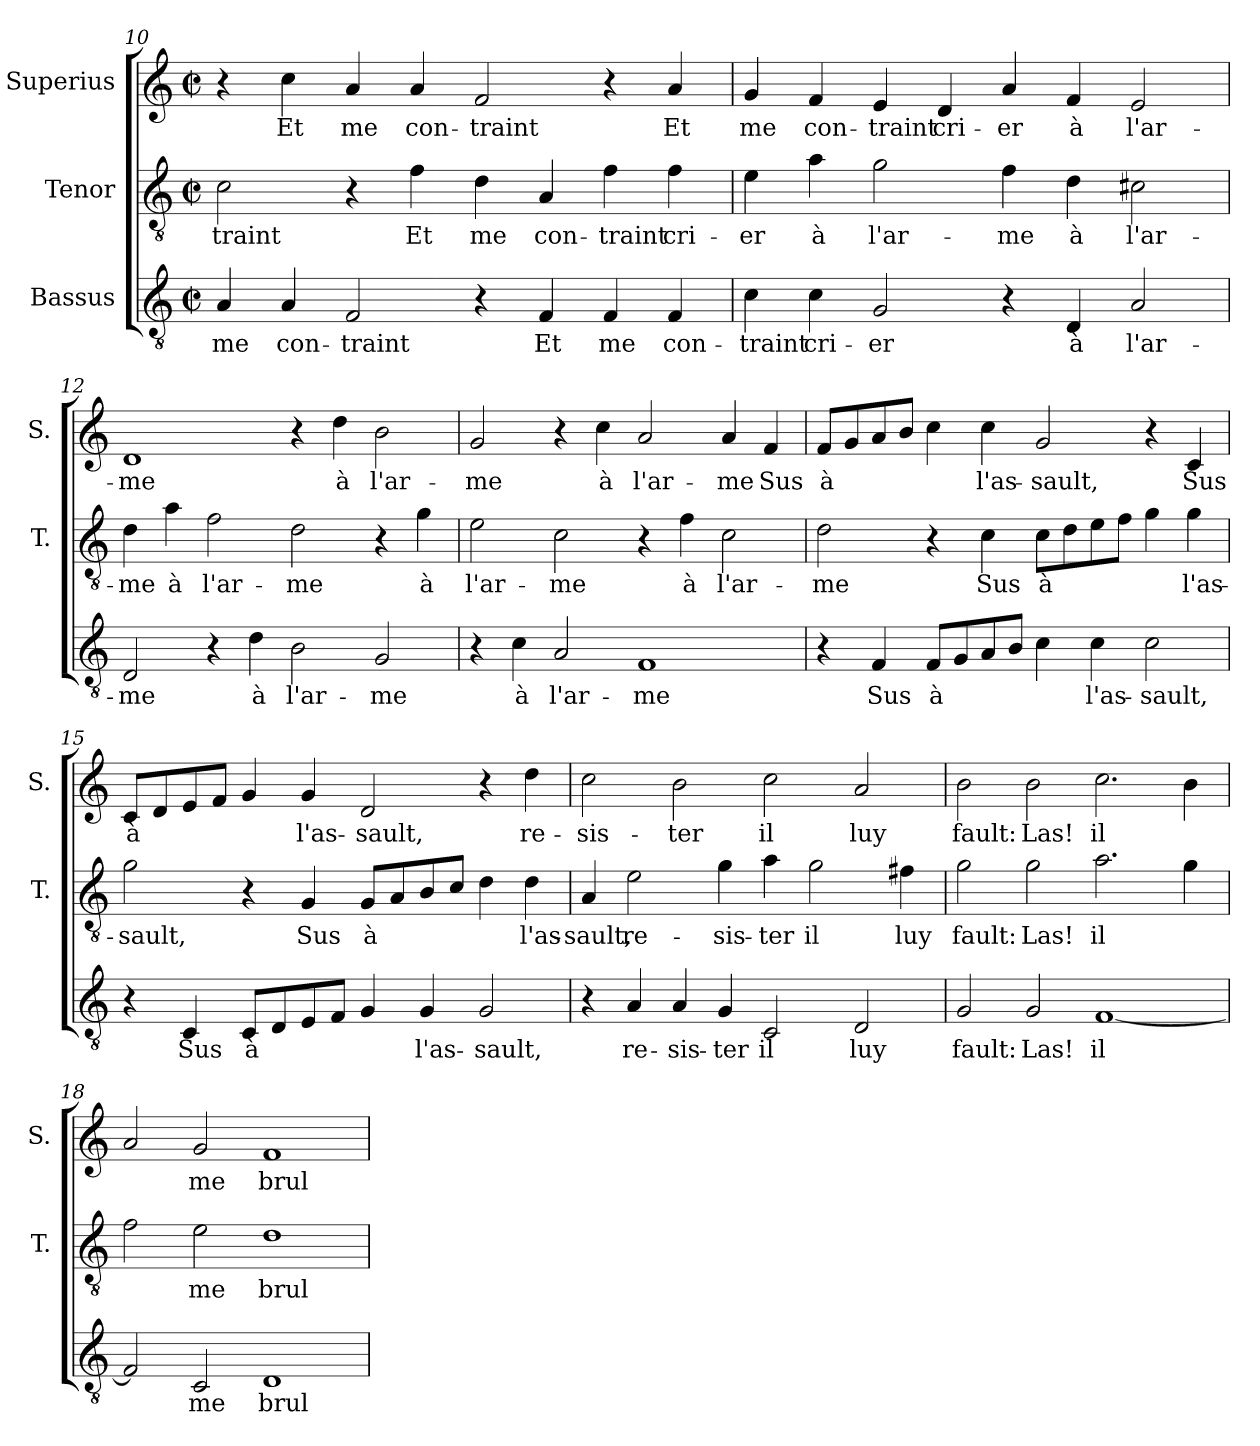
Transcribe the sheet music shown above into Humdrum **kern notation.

**kern	**text	**kern	**text	**kern	**text
*part3	*part3	*part2	*part2	*part1	*part1
*staff3	*staff3	*staff2	*staff2	*staff1	*staff1
*I"Bassus	*	*I"Tenor	*	*I"Superius	*
*	*	*I'T.	*	*I'S.	*
!!LO:LB:g=z
*clefGv2	*	*clefGv2	*	*clefG2	*
*k[]	*	*k[]	*	*k[]	*
*C:	*	*C:	*	*C:	*
*M2/2	*	*M2/2	*	*M2/2	*
*met(c|)	*	*met(c|)	*	*met(c|)	*
=10	=10	=10	=10	=10	=10
4A/	me	2c\	-traint	4r	.
4A/	con-	.	.	4cc\	Et
2F/	-traint	4r	.	4a/	me
.	.	4f\	Et	4a/	con-
4r	.	4d\	me	2f/	-traint
4F/	Et	4A/	con-	.	.
4F/	me	4f\	-traint	4r	.
4F/	con-	4f\	cri-	4a/	Et
=11	=11	=11	=11	=11	=11
4c\	-traint	4e\	-er	4g/	me
4c\	cri-	4a\	à	4f/	con-
2G/	-er	2g\	l'ar-	4e/	-traint
.	.	.	.	4d/	cri-
4r	.	4f\	-me	4a/	-er
4D/	à	4d\	à	4f/	à
2A/	l'ar-	2c#X\	l'ar-	2e/	l'ar-
=12	=12	=12	=12	=12	=12
2D/	-me	4d\	-me	1d/	-me
.	.	4a\	à	.	.
4r	.	2f\	l'ar-	.	.
4d\	à	.	.	.	.
2B\	l'ar-	2d\	-me	4r	.
.	.	.	.	4dd\	à
2G/	-me	4r	.	2b\	l'ar-
.	.	4g\	à	.	.
=13	=13	=13	=13	=13	=13
4r	.	2e\	l'ar-	2g/	-me
4c\	à	.	.	.	.
2A/	l'ar-	2c\	-me	4r	.
.	.	.	.	4cc\	à
1F/	-me	4r	.	2a/	l'ar-
.	.	4f\	à	.	.
.	.	2c\	l'ar-	4a/	-me
.	.	.	.	4f/	Sus
!!LO:LB:g=z
=14	=14	=14	=14	=14	=14
4r	.	2d\	-me	8f/L	à
.	.	.	.	8g/	.
4F/	Sus	.	.	8a/	.
.	.	.	.	8b/J	.
8F/L	à	4r	.	4cc\	.
8G/	.	.	.	.	.
8A/	.	4c\	Sus	4cc\	l'as-
8B/J	.	.	.	.	.
4c\	.	8c\L	à	2g/	-sault,
.	.	8d\	.	.	.
4c\	l'as-	8e\	.	.	.
.	.	8f\J	.	.	.
2c\	-sault,	4g\	.	4r	.
.	.	4g\	l'as-	4c/	Sus
=15	=15	=15	=15	=15	=15
4r	.	2g\	-sault,	8c/L	à
.	.	.	.	8d/	.
4C/	Sus	.	.	8e/	.
.	.	.	.	8f/J	.
8C/L	à	4r	.	4g/	.
8D/	.	.	.	.	.
8E/	.	4G/	Sus	4g/	l'as-
8F/J	.	.	.	.	.
4G/	.	8G/L	à	2d/	-sault,
.	.	8A/	.	.	.
4G/	l'as-	8B/	.	.	.
.	.	8c/J	.	.	.
2G/	-sault,	4d\	.	4r	.
.	.	4d\	l'as-	4dd\	re-
=16	=16	=16	=16	=16	=16
4r	.	4A/	-sault,	2cc\	-sis-
4A/	re-	2e\	re-	.	.
4A/	-sis-	.	.	2b\	-ter
4G/	-ter	4g\	-sis-	.	.
2C/	il	4a\	-ter	2cc\	il
.	.	2g\	il	.	.
2D/	luy	.	.	2a/	luy
.	.	4f#X\	luy	.	.
=17	=17	=17	=17	=17	=17
2G/	fault:	2g\	fault:	2b\	fault:
2G/	Las!	2g\	Las!	2b\	Las!
[1F/	il	2.a\	il	2.cc\	il
.	.	4g\	.	4b\	.
!!LO:PB:g=z
=18	=18	=18	=18	=18	=18
2F/]	.	2f\	.	2a/	.
2C/	me	2e\	me	2g/	me
1D/	brul-	1d\	brul-	1f/	brul-
=	=	=	=	=	=
*-	*-	*-	*-	*-	*-
